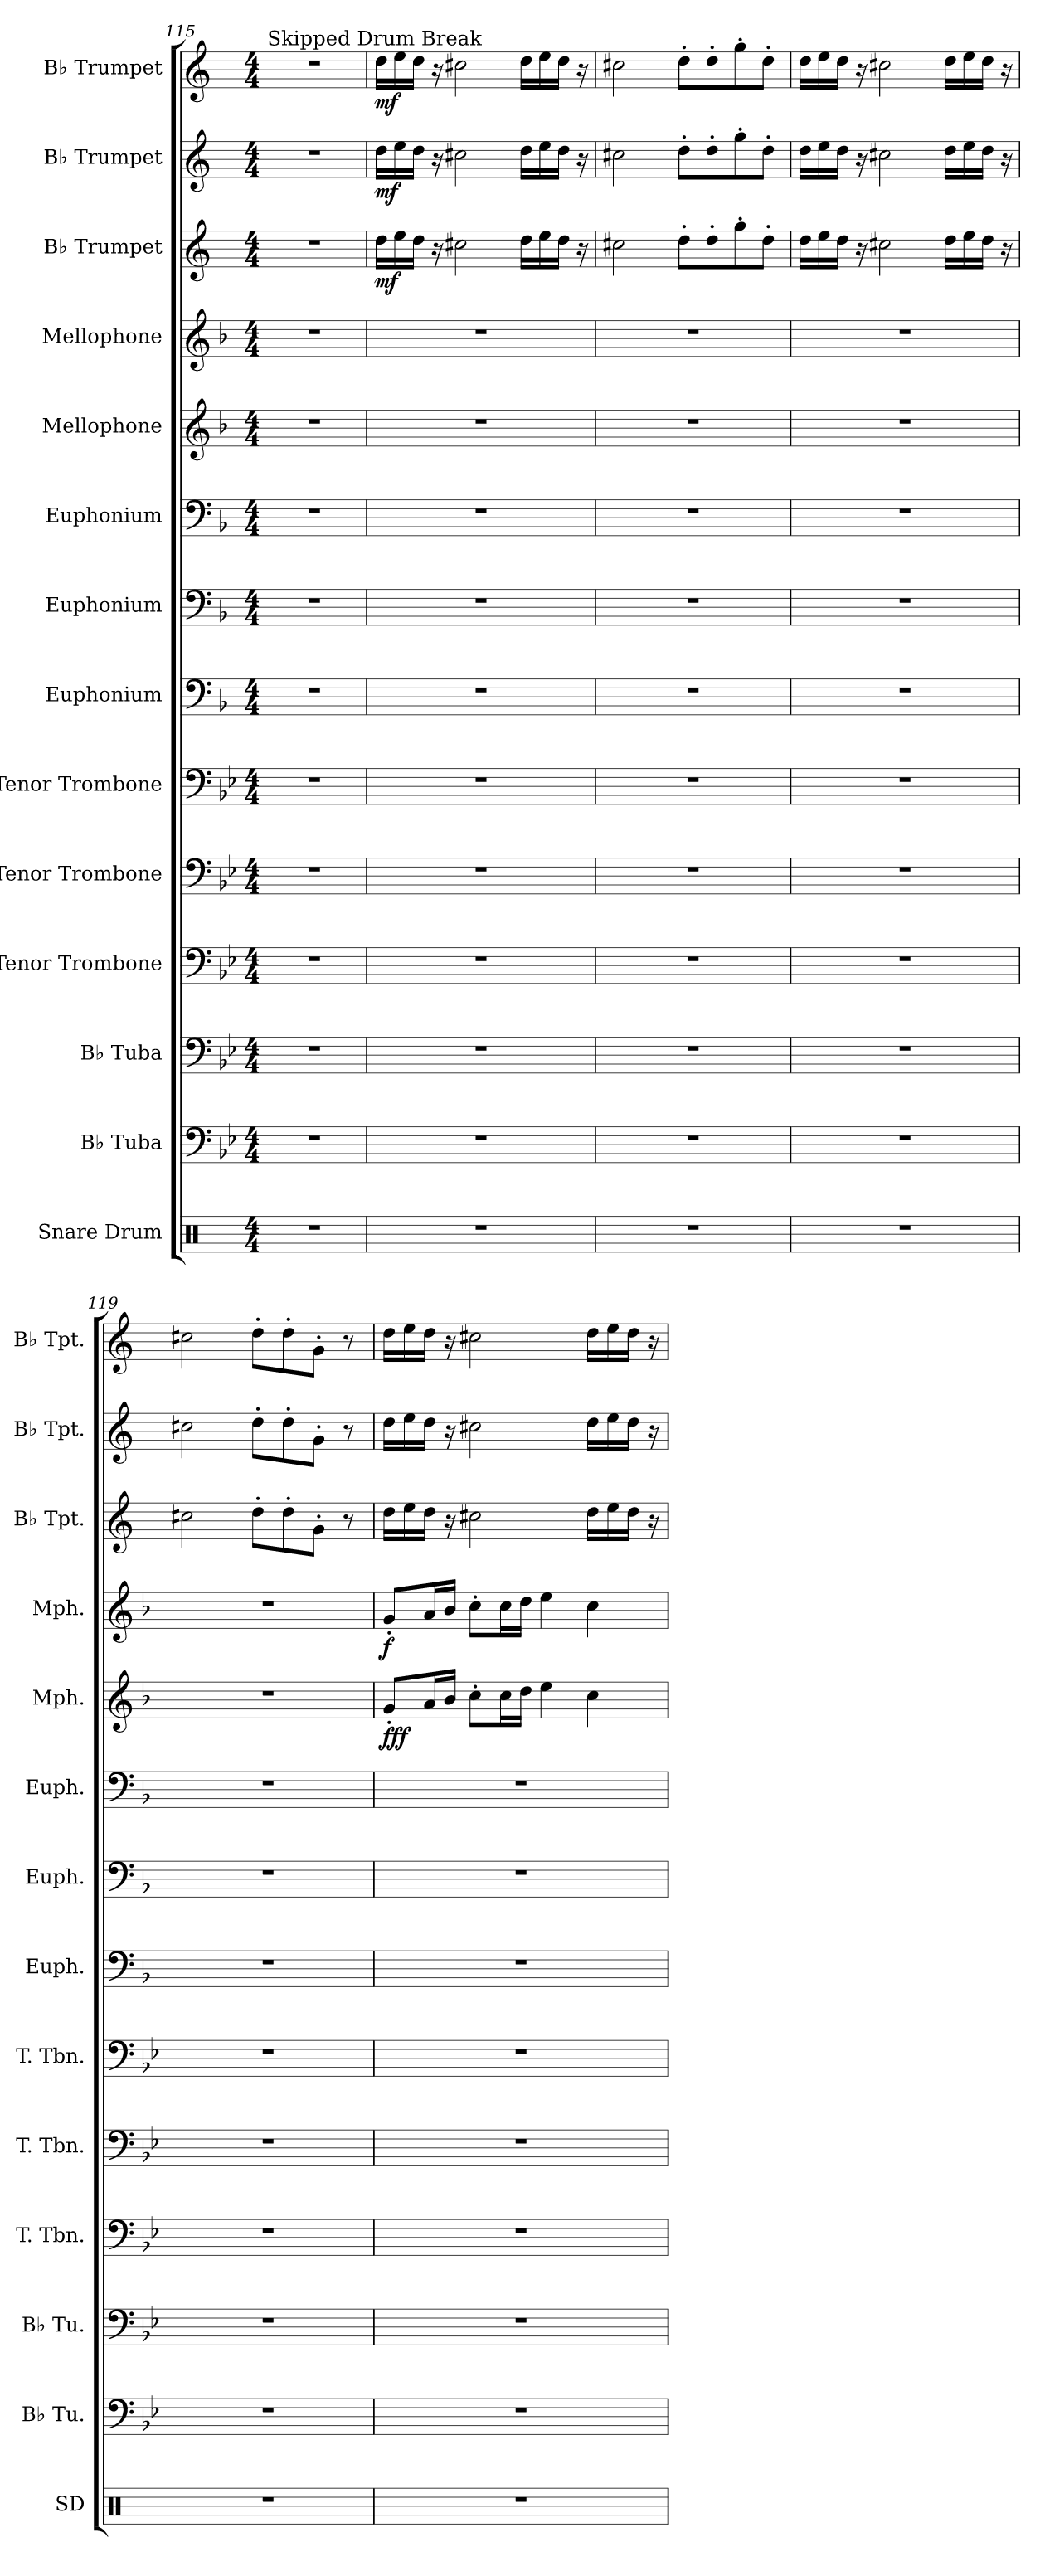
**kern	**kern	**kern	**kern	**kern	**kern	**kern	**kern	**kern	**kern	**dynam	**kern	**dynam	**kern	**dynam	**kern	**dynam	**kern	**dynam
*part14	*part13	*part12	*part11	*part10	*part9	*part8	*part7	*part6	*part5	*part5	*part4	*part4	*part3	*part3	*part2	*part2	*part1	*part1
*staff14	*staff13	*staff12	*staff11	*staff10	*staff9	*staff8	*staff7	*staff6	*staff5	*staff5	*staff4	*staff4	*staff3	*staff3	*staff2	*staff2	*staff1	*staff1
*I"Snare Drum	*I"B♭ Tuba	*I"B♭ Tuba	*I"Tenor Trombone	*I"Tenor Trombone	*I"Tenor Trombone	*I"Euphonium	*I"Euphonium	*I"Euphonium	*I"Mellophone	*	*I"Mellophone	*	*I"B♭ Trumpet	*	*I"B♭ Trumpet	*	*I"B♭ Trumpet	*
*I'SD	*I'B♭ Tu.	*I'B♭ Tu.	*I'T. Tbn.	*I'T. Tbn.	*I'T. Tbn.	*I'Euph.	*I'Euph.	*I'Euph.	*I'Mph.	*	*I'Mph.	*	*I'B♭ Tpt.	*	*I'B♭ Tpt.	*	*I'B♭ Tpt.	*
*clefX	*clefF4	*clefF4	*clefF4	*clefF4	*clefF4	*clefF4	*clefF4	*clefF4	*clefG2	*	*clefG2	*	*clefG2	*	*clefG2	*	*clefG2	*
*	*	*	*	*	*	*ITrd4c7	*ITrd4c7	*ITrd4c7	*ITrd4c7	*	*ITrd4c7	*	*ITrd1c2	*	*ITrd1c2	*	*ITrd1c2	*
*k[]	*k[b-e-]	*k[b-e-]	*k[b-e-]	*k[b-e-]	*k[b-e-]	*k[b-e-]	*k[b-e-]	*k[b-e-]	*k[b-e-]	*	*k[b-e-]	*	*k[b-e-]	*	*k[b-e-]	*	*k[b-e-]	*
*M4/4	*M4/4	*M4/4	*M4/4	*M4/4	*M4/4	*M4/4	*M4/4	*M4/4	*M4/4	*	*M4/4	*	*M4/4	*	*M4/4	*	*M4/4	*
=115	=115	=115	=115	=115	=115	=115	=115	=115	=115	=115	=115	=115	=115	=115	=115	=115	=115	=115
!	!	!	!	!	!	!	!	!	!	!	!	!	!	!	!	!	!LO:TX:a:t=Skipped Drum Break	!
1r	1r	1r	1r	1r	1r	1r	1r	1r	1r	.	1r	.	1r	.	1r	.	1r	.
=116	=116	=116	=116	=116	=116	=116	=116	=116	=116	=116	=116	=116	=116	=116	=116	=116	=116	=116
*	*	*	*	*	*	*	*	*	*	*	*	*	*	*	*	*	*MM167	*
!	!	!	!	!	!	!	!	!	!	!	!	!	!	!LO:DY:b	!	!LO:DY:b	!	!LO:DY:b
1r	1r	1r	1r	1r	1r	1r	1r	1r	1r	.	1r	.	16cc\LL	mf	16cc\LL	mf	16cc\LL	mf
.	.	.	.	.	.	.	.	.	.	.	.	.	16dd\	.	16dd\	.	16dd\	.
.	.	.	.	.	.	.	.	.	.	.	.	.	16cc\JJ	.	16cc\JJ	.	16cc\JJ	.
.	.	.	.	.	.	.	.	.	.	.	.	.	16r	.	16r	.	16r	.
.	.	.	.	.	.	.	.	.	.	.	.	.	2bn\	.	2bn\	.	2bn\	.
.	.	.	.	.	.	.	.	.	.	.	.	.	16cc\LL	.	16cc\LL	.	16cc\LL	.
.	.	.	.	.	.	.	.	.	.	.	.	.	16dd\	.	16dd\	.	16dd\	.
.	.	.	.	.	.	.	.	.	.	.	.	.	16cc\JJ	.	16cc\JJ	.	16cc\JJ	.
.	.	.	.	.	.	.	.	.	.	.	.	.	16r	.	16r	.	16r	.
=117	=117	=117	=117	=117	=117	=117	=117	=117	=117	=117	=117	=117	=117	=117	=117	=117	=117	=117
1r	1r	1r	1r	1r	1r	1r	1r	1r	1r	.	1r	.	2bn\	.	2bn\	.	2bn\	.
.	.	.	.	.	.	.	.	.	.	.	.	.	8cc'\L	.	8cc'\L	.	8cc'\L	.
.	.	.	.	.	.	.	.	.	.	.	.	.	8cc'\	.	8cc'\	.	8cc'\	.
.	.	.	.	.	.	.	.	.	.	.	.	.	8ff'\	.	8ff'\	.	8ff'\	.
.	.	.	.	.	.	.	.	.	.	.	.	.	8cc'\J	.	8cc'\J	.	8cc'\J	.
!!LO:PB:g=z
=118	=118	=118	=118	=118	=118	=118	=118	=118	=118	=118	=118	=118	=118	=118	=118	=118	=118	=118
1r	1r	1r	1r	1r	1r	1r	1r	1r	1r	.	1r	.	16cc\LL	.	16cc\LL	.	16cc\LL	.
.	.	.	.	.	.	.	.	.	.	.	.	.	16dd\	.	16dd\	.	16dd\	.
.	.	.	.	.	.	.	.	.	.	.	.	.	16cc\JJ	.	16cc\JJ	.	16cc\JJ	.
.	.	.	.	.	.	.	.	.	.	.	.	.	16r	.	16r	.	16r	.
.	.	.	.	.	.	.	.	.	.	.	.	.	2bn\	.	2bn\	.	2bn\	.
.	.	.	.	.	.	.	.	.	.	.	.	.	16cc\LL	.	16cc\LL	.	16cc\LL	.
.	.	.	.	.	.	.	.	.	.	.	.	.	16dd\	.	16dd\	.	16dd\	.
.	.	.	.	.	.	.	.	.	.	.	.	.	16cc\JJ	.	16cc\JJ	.	16cc\JJ	.
.	.	.	.	.	.	.	.	.	.	.	.	.	16r	.	16r	.	16r	.
=119	=119	=119	=119	=119	=119	=119	=119	=119	=119	=119	=119	=119	=119	=119	=119	=119	=119	=119
1r	1r	1r	1r	1r	1r	1r	1r	1r	1r	.	1r	.	2bn\	.	2bn\	.	2bn\	.
.	.	.	.	.	.	.	.	.	.	.	.	.	8cc'\L	.	8cc'\L	.	8cc'\L	.
.	.	.	.	.	.	.	.	.	.	.	.	.	8cc'\	.	8cc'\	.	8cc'\	.
.	.	.	.	.	.	.	.	.	.	.	.	.	8f'\J	.	8f'\J	.	8f'\J	.
.	.	.	.	.	.	.	.	.	.	.	.	.	8r	.	8r	.	8r	.
=120	=120	=120	=120	=120	=120	=120	=120	=120	=120	=120	=120	=120	=120	=120	=120	=120	=120	=120
!	!	!	!	!	!	!	!	!	!	!LO:DY:b	!	!	!	!	!	!	!	!
!	!	!	!	!	!	!	!	!	!	!LO:DY:n=1:b	!	!	!	!	!	!	!	!
!	!	!	!	!	!	!	!	!	!	!LO:DY:n=2:b	!	!LO:DY:b	!	!	!	!	!	!
1r	1r	1r	1r	1r	1r	1r	1r	1r	8c'/L	f f f	8c'/L	f	16cc\LL	.	16cc\LL	.	16cc\LL	.
.	.	.	.	.	.	.	.	.	.	.	.	.	16dd\	.	16dd\	.	16dd\	.
.	.	.	.	.	.	.	.	.	16d/L	.	16d/L	.	16cc\JJ	.	16cc\JJ	.	16cc\JJ	.
.	.	.	.	.	.	.	.	.	16e-/JJ	.	16e-/JJ	.	16r	.	16r	.	16r	.
.	.	.	.	.	.	.	.	.	8f'\L	.	8f'\L	.	2bn\	.	2bn\	.	2bn\	.
.	.	.	.	.	.	.	.	.	16f\L	.	16f\L	.	.	.	.	.	.	.
.	.	.	.	.	.	.	.	.	16g\JJ	.	16g\JJ	.	.	.	.	.	.	.
.	.	.	.	.	.	.	.	.	4a\	.	4a\	.	.	.	.	.	.	.
.	.	.	.	.	.	.	.	.	4f\	.	4f\	.	16cc\LL	.	16cc\LL	.	16cc\LL	.
.	.	.	.	.	.	.	.	.	.	.	.	.	16dd\	.	16dd\	.	16dd\	.
.	.	.	.	.	.	.	.	.	.	.	.	.	16cc\JJ	.	16cc\JJ	.	16cc\JJ	.
.	.	.	.	.	.	.	.	.	.	.	.	.	16r	.	16r	.	16r	.
=	=	=	=	=	=	=	=	=	=	=	=	=	=	=	=	=	=	=
*-	*-	*-	*-	*-	*-	*-	*-	*-	*-	*-	*-	*-	*-	*-	*-	*-	*-	*-
